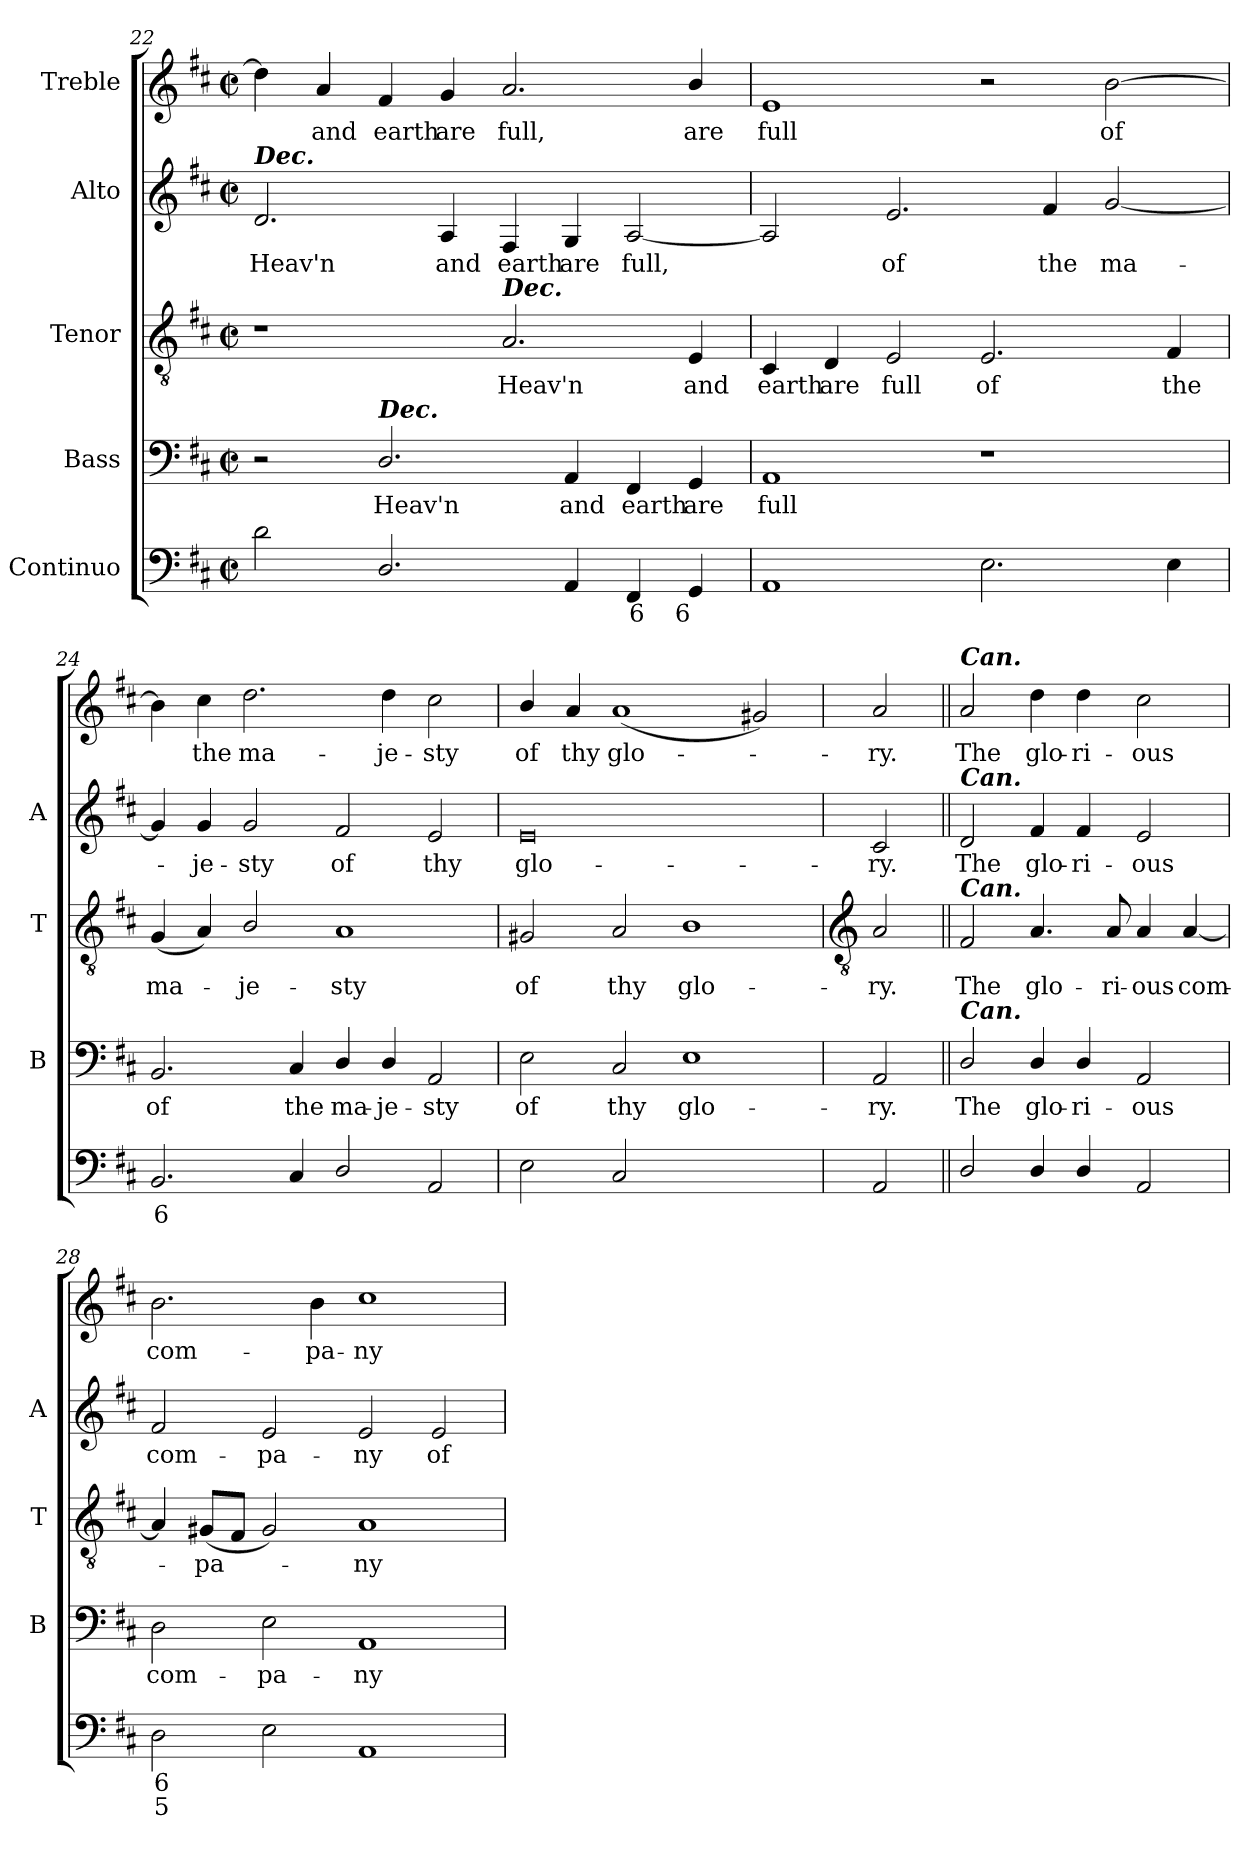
**kern	**text	**text	**kern	**text	**kern	**text	**kern	**text	**kern	**text
*part5	*part5	*part5	*part4	*part4	*part3	*part3	*part2	*part2	*part1	*part1
*staff5	*staff5	*staff5	*staff4	*staff4	*staff3	*staff3	*staff2	*staff2	*staff1	*staff1
*I"Continuo	*	*	*I"Bass	*	*I"Tenor	*	*I"Alto	*	*I"Treble	*
*	*	*	*I'B	*	*I'T	*	*I'A	*	*	*
!!LO:LB:g=z
*clefF4	*	*	*clefF4	*	*clefGv2	*	*clefG2	*	*clefG2	*
*k[f#c#]	*	*	*k[f#c#]	*	*k[f#c#]	*	*k[f#c#]	*	*k[f#c#]	*
*D:	*	*	*D:	*	*D:	*	*D:	*	*D:	*
*M4/2	*	*	*M4/2	*	*M4/2	*	*M4/2	*	*M4/2	*
*met(c|)	*	*	*met(c|)	*	*met(c|)	*	*met(c|)	*	*met(c|)	*
=22	=22	=22	=22	=22	=22	=22	=22	=22	=22	=22
!	!	!	!	!	!	!	!LO:TX:a:Bi:t=Dec.	!	!	!
!	!	!	!	!	!	!	!	!LO:LY:b	!	!
2d	.	.	2r	.	1r	.	2.d	Heav'n	4dd]	.
!	!	!	!	!	!	!	!	!	!	!LO:LY:b
.	.	.	.	.	.	.	.	.	4a	and
!	!	!	!LO:TX:a:Bi:t=Dec.	!	!	!	!	!	!	!
!	!	!	!	!LO:LY:b	!	!	!	!	!	!LO:LY:b
2.D/	.	.	2.D/	Heav'n	.	.	.	.	4f#	earth
!	!	!	!	!	!	!	!	!LO:LY:b	!	!LO:LY:b
.	.	.	.	.	.	.	4A	and	4g	are
!	!	!	!	!	!LO:TX:a:Bi:t=Dec.	!	!	!	!	!
!	!	!	!	!	!	!LO:LY:b	!	!LO:LY:b	!	!LO:LY:b
.	.	.	.	.	2.A	Heav'n	4F#	earth	2.a	full,
!	!	!	!	!LO:LY:b	!	!	!	!LO:LY:b	!	!
4AA	.	.	4AA	and	.	.	4G	are	.	.
!	!LO:LY:b	!	!	!LO:LY:b	!	!	!	!LO:LY:b	!	!
4FF#	6	.	4FF#	earth	.	.	[2A	full,	.	.
!	!LO:LY:b	!	!	!LO:LY:b	!	!LO:LY:b	!	!	!	!LO:LY:b
4GG	6	.	4GG	are	4E	and	.	.	4b/	are
=23	=23	=23	=23	=23	=23	=23	=23	=23	=23	=23
!	!	!	!	!LO:LY:b	!	!LO:LY:b	!	!	!	!LO:LY:b
1AA	.	.	1AA	full	4C#	earth	2A]	.	1e	full
!	!	!	!	!	!	!LO:LY:b	!	!	!	!
.	.	.	.	.	4D	are	.	.	.	.
!	!	!	!	!	!	!LO:LY:b	!	!LO:LY:b	!	!
.	.	.	.	.	2E	full	2.e	of	.	.
!	!	!	!	!	!	!LO:LY:b	!	!	!	!
2.E	.	.	1r	.	2.E	of	.	.	2r	.
!	!	!	!	!	!	!	!	!LO:LY:b	!	!
.	.	.	.	.	.	.	4f#	the	.	.
!	!	!	!	!	!	!	!	!LO:LY:b	!	!LO:LY:b
.	.	.	.	.	.	.	[2g	ma-	[2b	of
!	!	!	!	!	!	!LO:LY:b	!	!	!	!
4E	.	.	.	.	4F#	the	.	.	.	.
=24	=24	=24	=24	=24	=24	=24	=24	=24	=24	=24
!	!LO:LY:b	!	!	!LO:LY:b	!	!LO:LY:b	!	!	!	!
2.BB	6	.	2.BB	of	(<4G	ma-	4g]	.	4b]	.
!	!	!	!	!	!	!	!	!LO:LY:b	!	!LO:LY:b
.	.	.	.	.	4A)	.	4g	je-	4cc#	the
!	!	!	!	!	!	!LO:LY:b	!	!LO:LY:b	!	!LO:LY:b
.	.	.	.	.	2B/	je-	2g	-sty	2.dd	ma-
!	!	!	!	!LO:LY:b	!	!	!	!	!	!
4C#	.	.	4C#	the	.	.	.	.	.	.
!	!	!	!	!LO:LY:b	!	!LO:LY:b	!	!LO:LY:b	!	!
2D/	.	.	4D/	ma-	1A	-sty	2f#	of	.	.
!	!	!	!	!LO:LY:b	!	!	!	!	!	!LO:LY:b
.	.	.	4D/	-je-	.	.	.	.	4dd	-je-
!	!	!	!	!LO:LY:b	!	!	!	!LO:LY:b	!	!LO:LY:b
2AA	.	.	2AA	-sty	.	.	2e	thy	2cc#	-sty
=25	=25	=25	=25	=25	=25	=25	=25	=25	=25	=25
!	!	!	!	!LO:LY:b	!	!LO:LY:b	!	!LO:LY:b	!	!LO:LY:b
2E	.	.	2E	of	2G#X	of	0e	glo-	4b/	of
!	!	!	!	!	!	!	!	!	!	!LO:LY:b
.	.	.	.	.	.	.	.	.	4a	thy
!	!	!	!	!LO:LY:b	!	!LO:LY:b	!	!	!	!LO:LY:b
2C#	.	.	2C#	thy	2A	thy	.	.	(<1a	glo-
!	!LO:LY:b	!	!	!LO:LY:b	!	!LO:LY:b	!	!	!	!
[2Eyy	4	.	1E	glo-	1B	glo-	.	.	.	.
!	!LO:LY:b	!	!	!	!	!	!	!	!	!
2Eyy]	3	.	.	.	.	.	.	.	2g#X)	.
!!LO:LB:g=z
=26	=26	=26	=26	=26	=26	=26	=26	=26	=26	=26
*	*	*	*	*	*clefGv2	*	*	*	*	*
!	!	!	!	!LO:LY:b	!	!LO:LY:b	!	!LO:LY:b	!	!LO:LY:b
2AA	.	.	2AA	-ry.	2A	-ry.	2c#	-ry.	2a	ry.
=27||	=27||	=27||	=27||	=27||	=27||	=27||	=27||	=27||	=27||	=27||
!	!	!	!	!	!	!	!	!	!LO:TX:a:Bi:t=Can.	!
!	!	!	!	!	!	!	!LO:TX:a:Bi:t=Can.	!	!	!
!	!	!	!	!	!LO:TX:a:Bi:t=Can.	!	!	!	!	!
!	!	!	!LO:TX:a:Bi:t=Can.	!	!	!	!	!	!	!
!	!	!	!	!LO:LY:b	!	!LO:LY:b	!	!LO:LY:b	!	!LO:LY:b
2D/	.	.	2D/	The	2F#	The	2d	The	2a	The
!	!	!	!	!LO:LY:b	!	!LO:LY:b	!	!LO:LY:b	!	!LO:LY:b
4D/	.	.	4D/	glo-	4.A	glo-	4f#	glo-	4dd	glo-
!	!	!	!	!LO:LY:b	!	!	!	!LO:LY:b	!	!LO:LY:b
4D/	.	.	4D/	-ri-	.	.	4f#	-ri-	4dd	-ri-
!	!	!	!	!	!	!LO:LY:b	!	!	!	!
.	.	.	.	.	8A	-ri-	.	.	.	.
!	!	!	!	!LO:LY:b	!	!LO:LY:b	!	!LO:LY:b	!	!LO:LY:b
2AA	.	.	2AA	-ous	4A	-ous	2e	-ous	2cc#	-ous
!	!	!	!	!	!	!LO:LY:b	!	!	!	!
.	.	.	.	.	[4A	com-	.	.	.	.
=28	=28	=28	=28	=28	=28	=28	=28	=28	=28	=28
!	!LO:LY:b	!LO:LY:b	!	!LO:LY:b	!	!	!	!LO:LY:b	!	!LO:LY:b
2D	6	5	2D	com-	4A]	.	2f#	com-	2.b	com-
!	!	!	!	!	!	!LO:LY:b	!	!	!	!
.	.	.	.	.	(<8G#XL	pa-	.	.	.	.
.	.	.	.	.	8F#J	.	.	.	.	.
!	!	!	!	!LO:LY:b	!	!	!	!LO:LY:b	!	!
2E	.	.	2E	-pa-	2G#)	.	2e	-pa-	.	.
!	!	!	!	!	!	!	!	!	!	!LO:LY:b
.	.	.	.	.	.	.	.	.	4b	-pa-
!	!	!	!	!LO:LY:b	!	!LO:LY:b	!	!LO:LY:b	!	!LO:LY:b
1AA	.	.	1AA	-ny	1A	ny	2e	-ny	1cc#	-ny
!	!	!	!	!	!	!	!	!LO:LY:b	!	!
.	.	.	.	.	.	.	2e	of	.	.
=	=	=	=	=	=	=	=	=	=	=
*-	*-	*-	*-	*-	*-	*-	*-	*-	*-	*-
